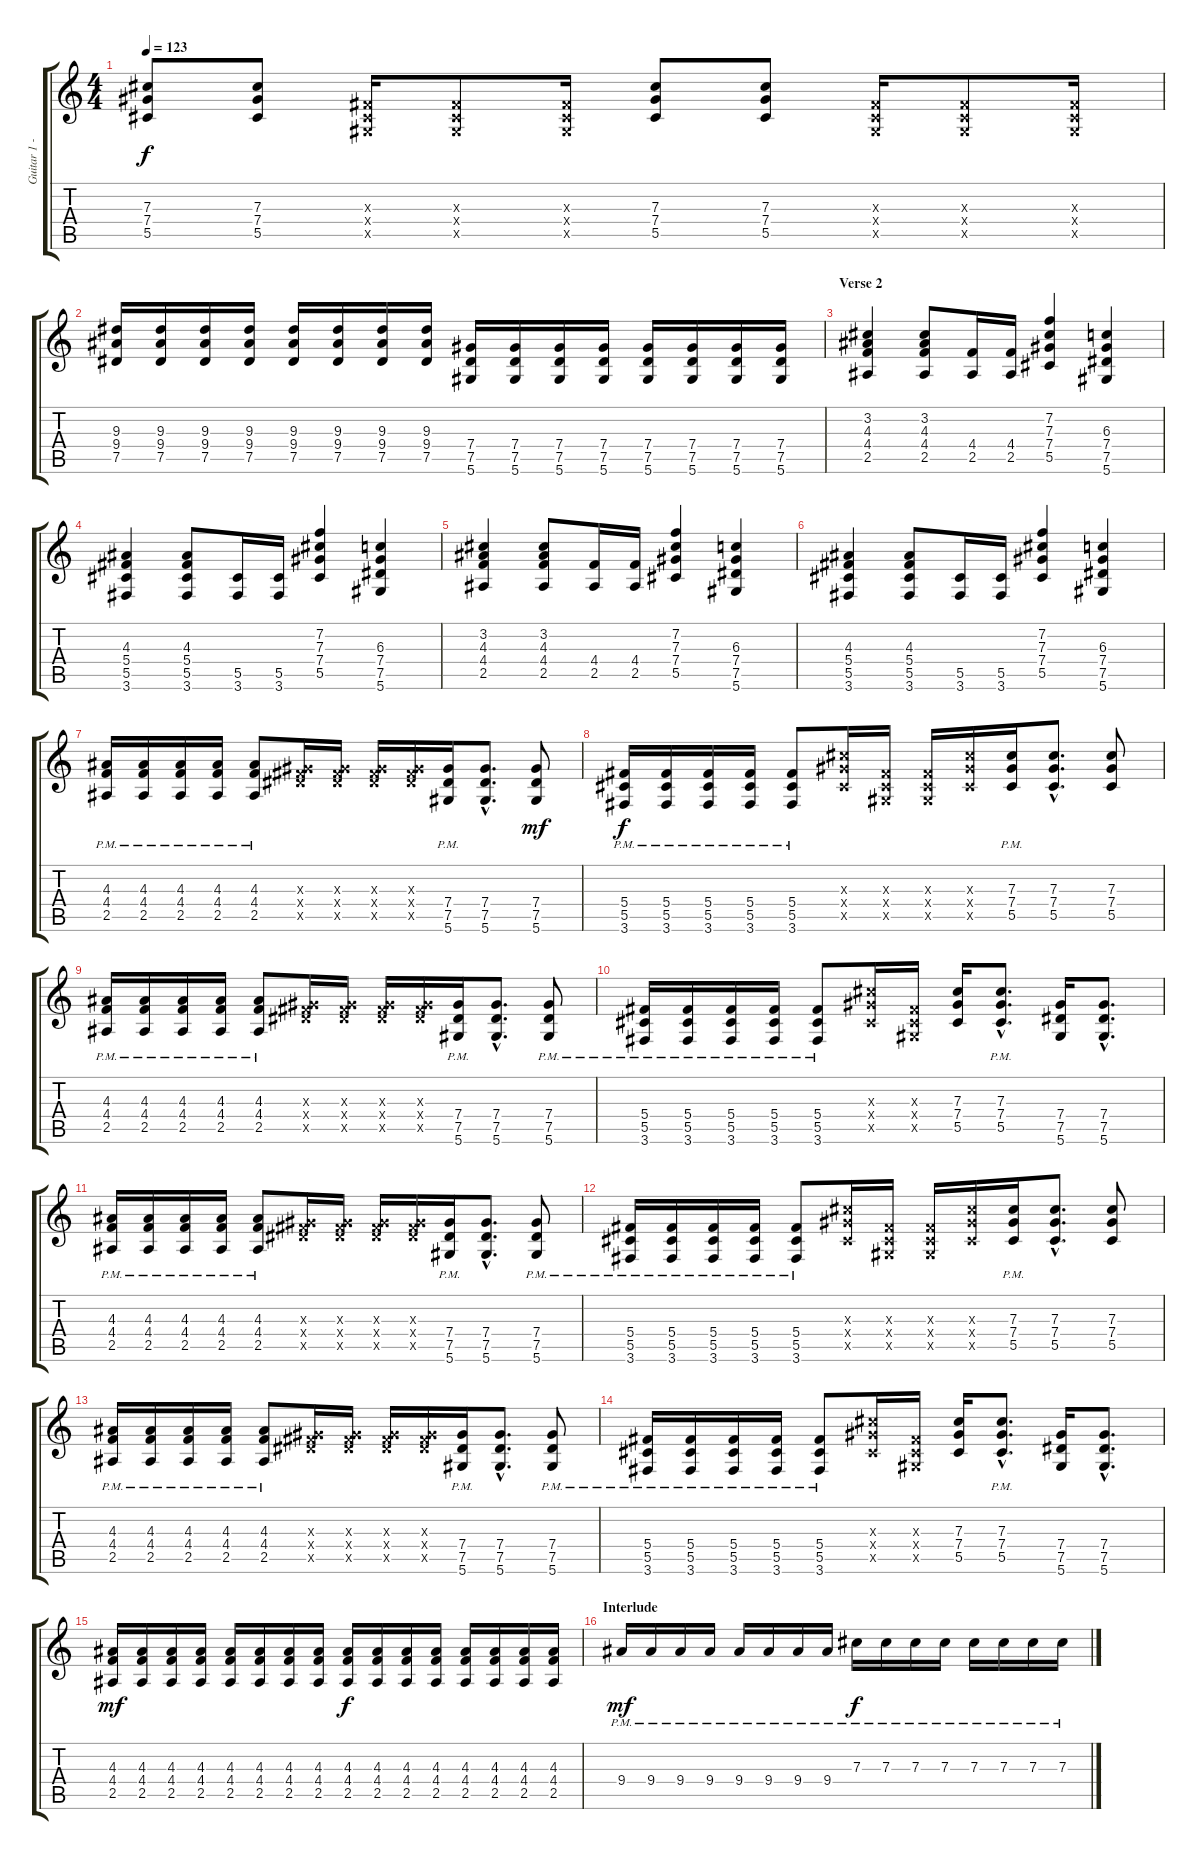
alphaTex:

\track ("Guitar 1 - Jade" "Guitar 1 -") {instrument overdrivenguitar}
\staff {score tabs}
\tuning (Eb4 Bb3 Gb3 Db3 Ab2 Eb2) {hide}
\ts (4 4)
\tempo 123
\clef g2
\ks c
(7.3 7.4 5.5).8{dy f} (7.3 7.4 5.5).8 (0.3{x} 0.4{x} 0.5{x}).16 (0.3{x} 0.4{x} 0.5{x}).8 (0.3{x} 0.4{x} 0.5{x}).16 (7.3 7.4 5.5).8 (7.3 7.4 5.5).8 (0.3{x} 0.4{x} 0.5{x}).16 (0.3{x} 0.4{x} 0.5{x}).8 (0.3{x} 0.4{x} 0.5{x}).16 |
(9.3 9.4 7.5).16 (9.3 9.4 7.5).16 (9.3 9.4 7.5).16 (9.3 9.4 7.5).16 (9.3 9.4 7.5).16 (9.3 9.4 7.5).16 (9.3 9.4 7.5).16 (9.3 9.4 7.5).16 (7.4 7.5 5.6).16 (7.4 7.5 5.6).16 (7.4 7.5 5.6).16 (7.4 7.5 5.6).16 (7.4 7.5 5.6).16 (7.4 7.5 5.6).16 (7.4 7.5 5.6).16 (7.4 7.5 5.6).16 |
\section ("" "Verse 2")
(3.2 4.3 4.4 2.5).4 (3.2 4.3 4.4 2.5).8 (4.4 2.5).16 (4.4 2.5).16 (7.2 7.3 7.4 5.5).4 (6.3 7.4 7.5 5.6).4 |
(4.3 5.4 5.5 3.6).4 (4.3 5.4 5.5 3.6).8 (5.5 3.6).16 (5.5 3.6).16 (7.2 7.3 7.4 5.5).4 (6.3 7.4 7.5 5.6).4 |
(3.2 4.3 4.4 2.5).4 (3.2 4.3 4.4 2.5).8 (4.4 2.5).16 (4.4 2.5).16 (7.2 7.3 7.4 5.5).4 (6.3 7.4 7.5 5.6).4 |
(4.3 5.4 5.5 3.6).4 (4.3 5.4 5.5 3.6).8 (5.5 3.6).16 (5.5 3.6).16 (7.2 7.3 7.4 5.5).4 (6.3 7.4 7.5 5.6).4 |
(4.3{pm} 4.4{pm} 2.5{pm}).16 (4.3{pm} 4.4{pm} 2.5{pm}).16 (4.3{pm} 4.4{pm} 2.5{pm}).16 (4.3{pm} 4.4{pm} 2.5{pm}).16 (4.3{pm} 4.4{pm} 2.5{pm}).8 (0.3{x} 7.4{x} 7.5{x}).16 (0.3{x} 7.4{x} 7.5{x}).16 (0.3{x} 7.4{x} 7.5{x}).16 (0.3{x} 7.4{x} 7.5{x}).16 (7.4{pm} 7.5{pm} 5.6{pm}).16 (7.4{hac} 7.5{hac} 5.6{hac}).8{d} (7.4 7.5 5.6).8{dy mf} |
(5.4{pm} 5.5{pm} 3.6{pm}).16{dy f} (5.4{pm} 5.5{pm} 3.6{pm}).16 (5.4{pm} 5.5{pm} 3.6{pm}).16 (5.4{pm} 5.5{pm} 3.6{pm}).16 (5.4{pm} 5.5{pm} 3.6{pm}).8 (7.3{x} 7.4{x} 5.5{x}).16 (0.3{x} 0.4{x} 0.5{x}).16 (0.3{x} 0.4{x} 0.5{x}).16 (7.3{x} 7.4{x} 5.5{x}).16 (7.3 7.4 5.5{pm}).16 (7.3{hac} 7.4{hac} 5.5{hac}).8{d} (7.3 7.4 5.5).8 |
(4.3{pm} 4.4{pm} 2.5{pm}).16 (4.3{pm} 4.4{pm} 2.5{pm}).16 (4.3{pm} 4.4{pm} 2.5{pm}).16 (4.3{pm} 4.4{pm} 2.5{pm}).16 (4.3{pm} 4.4{pm} 2.5{pm}).8 (0.3{x} 7.4{x} 7.5{x}).16 (0.3{x} 7.4{x} 7.5{x}).16 (0.3{x} 7.4{x} 7.5{x}).16 (0.3{x} 7.4{x} 7.5{x}).16 (7.4{pm} 7.5{pm} 5.6{pm}).16 (7.4{hac} 7.5{hac} 5.6{hac}).8{d} (7.4{pm} 7.5{pm} 5.6{pm}).8 |
(5.4{pm} 5.5{pm} 3.6{pm}).16 (5.4{pm} 5.5{pm} 3.6{pm}).16 (5.4{pm} 5.5{pm} 3.6{pm}).16 (5.4{pm} 5.5{pm} 3.6{pm}).16 (5.4{pm} 5.5{pm} 3.6{pm}).8 (7.3{x} 7.4{x} 5.5{x}).16 (0.3{x} 0.4{x} 0.5{x}).16 (7.3 7.4 5.5).16 (7.3{hac} 7.4{hac} 5.5{hac pm}).8{d} (7.4 7.5 5.6).16 (7.4{hac} 7.5{hac} 5.6{hac}).8{d} |
(4.3{pm} 4.4{pm} 2.5{pm}).16 (4.3{pm} 4.4{pm} 2.5{pm}).16 (4.3{pm} 4.4{pm} 2.5{pm}).16 (4.3{pm} 4.4{pm} 2.5{pm}).16 (4.3{pm} 4.4{pm} 2.5{pm}).8 (0.3{x} 7.4{x} 7.5{x}).16 (0.3{x} 7.4{x} 7.5{x}).16 (0.3{x} 7.4{x} 7.5{x}).16 (0.3{x} 7.4{x} 7.5{x}).16 (7.4{pm} 7.5{pm} 5.6{pm}).16 (7.4{hac} 7.5{hac} 5.6{hac}).8{d} (7.4{pm} 7.5{pm} 5.6{pm}).8 |
(5.4{pm} 5.5{pm} 3.6{pm}).16 (5.4{pm} 5.5{pm} 3.6{pm}).16 (5.4{pm} 5.5{pm} 3.6{pm}).16 (5.4{pm} 5.5{pm} 3.6{pm}).16 (5.4{pm} 5.5{pm} 3.6{pm}).8 (7.3{x} 7.4{x} 5.5{x}).16 (0.3{x} 0.4{x} 0.5{x}).16 (0.3{x} 0.4{x} 0.5{x}).16 (7.3{x} 7.4{x} 5.5{x}).16 (7.3 7.4 5.5{pm}).16 (7.3{hac} 7.4{hac} 5.5{hac}).8{d} (7.3 7.4 5.5).8 |
(4.3{pm} 4.4{pm} 2.5{pm}).16 (4.3{pm} 4.4{pm} 2.5{pm}).16 (4.3{pm} 4.4{pm} 2.5{pm}).16 (4.3{pm} 4.4{pm} 2.5{pm}).16 (4.3{pm} 4.4{pm} 2.5{pm}).8 (0.3{x} 7.4{x} 7.5{x}).16 (0.3{x} 7.4{x} 7.5{x}).16 (0.3{x} 7.4{x} 7.5{x}).16 (0.3{x} 7.4{x} 7.5{x}).16 (7.4{pm} 7.5{pm} 5.6{pm}).16 (7.4{hac} 7.5{hac} 5.6{hac}).8{d} (7.4{pm} 7.5{pm} 5.6{pm}).8 |
(5.4{pm} 5.5{pm} 3.6{pm}).16 (5.4{pm} 5.5{pm} 3.6{pm}).16 (5.4{pm} 5.5{pm} 3.6{pm}).16 (5.4{pm} 5.5{pm} 3.6{pm}).16 (5.4{pm} 5.5{pm} 3.6{pm}).8 (7.3{x} 7.4{x} 5.5{x}).16 (0.3{x} 0.4{x} 0.5{x}).16 (7.3 7.4 5.5).16 (7.3{hac} 7.4{hac} 5.5{hac pm}).8{d} (7.4 7.5 5.6).16 (7.4{hac} 7.5{hac} 5.6{hac}).8{d} |
(4.3 4.4 2.5).16{dy mf} (4.3 4.4 2.5).16 (4.3 4.4 2.5).16 (4.3 4.4 2.5).16 (4.3 4.4 2.5).16 (4.3 4.4 2.5).16 (4.3 4.4 2.5).16 (4.3 4.4 2.5).16 (4.3 4.4 2.5).16{dy f} (4.3 4.4 2.5).16 (4.3 4.4 2.5).16 (4.3 4.4 2.5).16 (4.3 4.4 2.5).16 (4.3 4.4 2.5).16 (4.3 4.4 2.5).16 (4.3 4.4 2.5).16 |
\section ("" "Interlude")
9.4{pm}.16{dy mf} 9.4{pm}.16 9.4{pm}.16 9.4{pm}.16 9.4{pm}.16 9.4{pm}.16 9.4{pm}.16 9.4{pm}.16 7.3{pm}.16{dy f} 7.3{pm}.16 7.3{pm}.16 7.3{pm}.16 7.3{pm}.16 7.3{pm}.16 7.3{pm}.16 7.3{pm}.16
